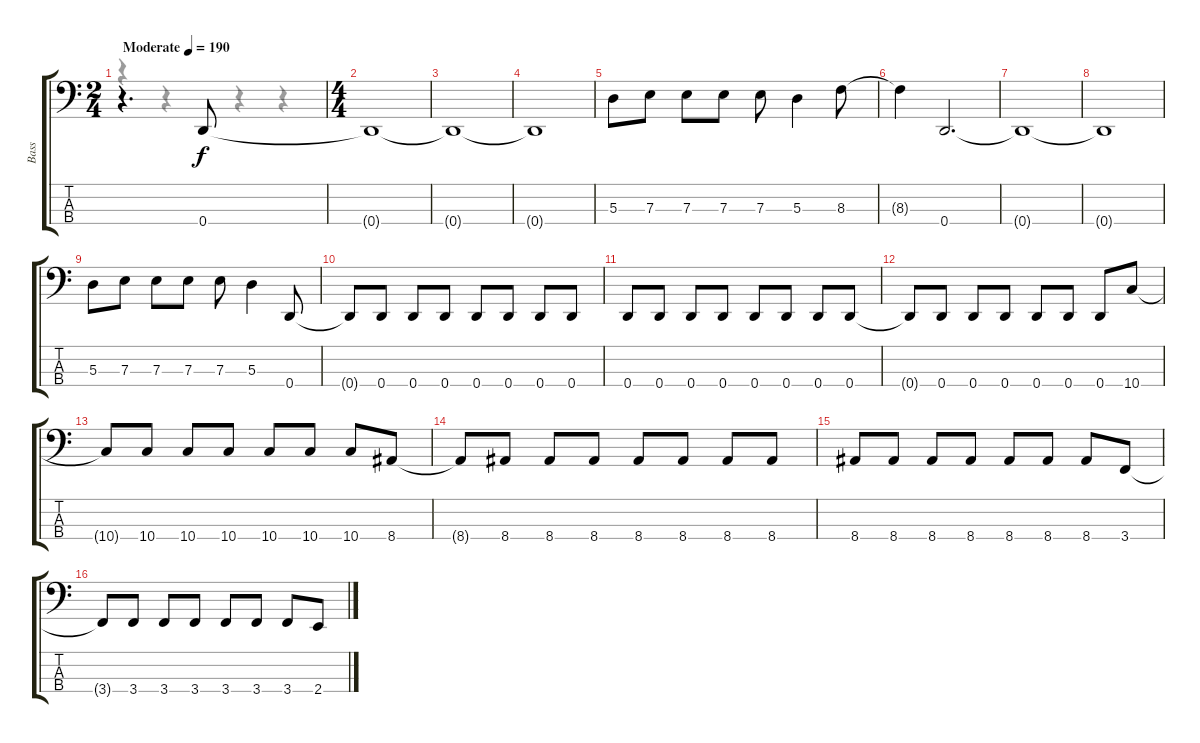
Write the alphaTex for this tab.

\track ("Bass" "Bass") {instrument electricbasspick}
\staff {score tabs}
\tuning (G2 D2 A1 D1) {hide}
\voice
\ts (2 4)
\tempo (190 "Moderate")
\clef f4
\ks c
r.4{d dy f instrument electricbasspick} 0.4.8 |
\ts (4 4)
0.4{t}.1 |
0.4{t}.1 |
0.4{t}.1 |
5.3.8 7.3.8 7.3.8 7.3.8 7.3.8 5.3.4 8.3.8 |
8.3{t}.4 0.4.2{d} |
0.4{t}.1 |
0.4{t}.1 |
5.3.8 7.3.8 7.3.8 7.3.8 7.3.8 5.3.4 0.4.8 |
0.4{t}.8 0.4.8 0.4.8 0.4.8 0.4.8 0.4.8 0.4.8 0.4.8 |
0.4.8 0.4.8 0.4.8 0.4.8 0.4.8 0.4.8 0.4.8 0.4.8 |
0.4{t}.8 0.4.8 0.4.8 0.4.8 0.4.8 0.4.8 0.4.8 10.4.8 |
10.4{t}.8 10.4.8 10.4.8 10.4.8 10.4.8 10.4.8 10.4.8 8.4.8 |
8.4{t}.8 8.4.8 8.4.8 8.4.8 8.4.8 8.4.8 8.4.8 8.4.8 |
8.4.8 8.4.8 8.4.8 8.4.8 8.4.8 8.4.8 8.4.8 3.4.8 |
3.4{t}.8 3.4.8 3.4.8 3.4.8 3.4.8 3.4.8 3.4.8 2.4.8
\voice
\clef f4
\ottava regular
\simile none
\ks c
r.4{dy f} r.4 r.4 r.4 |
|
|
|
|
|
|
|
|
|
|
|
|
|
|
